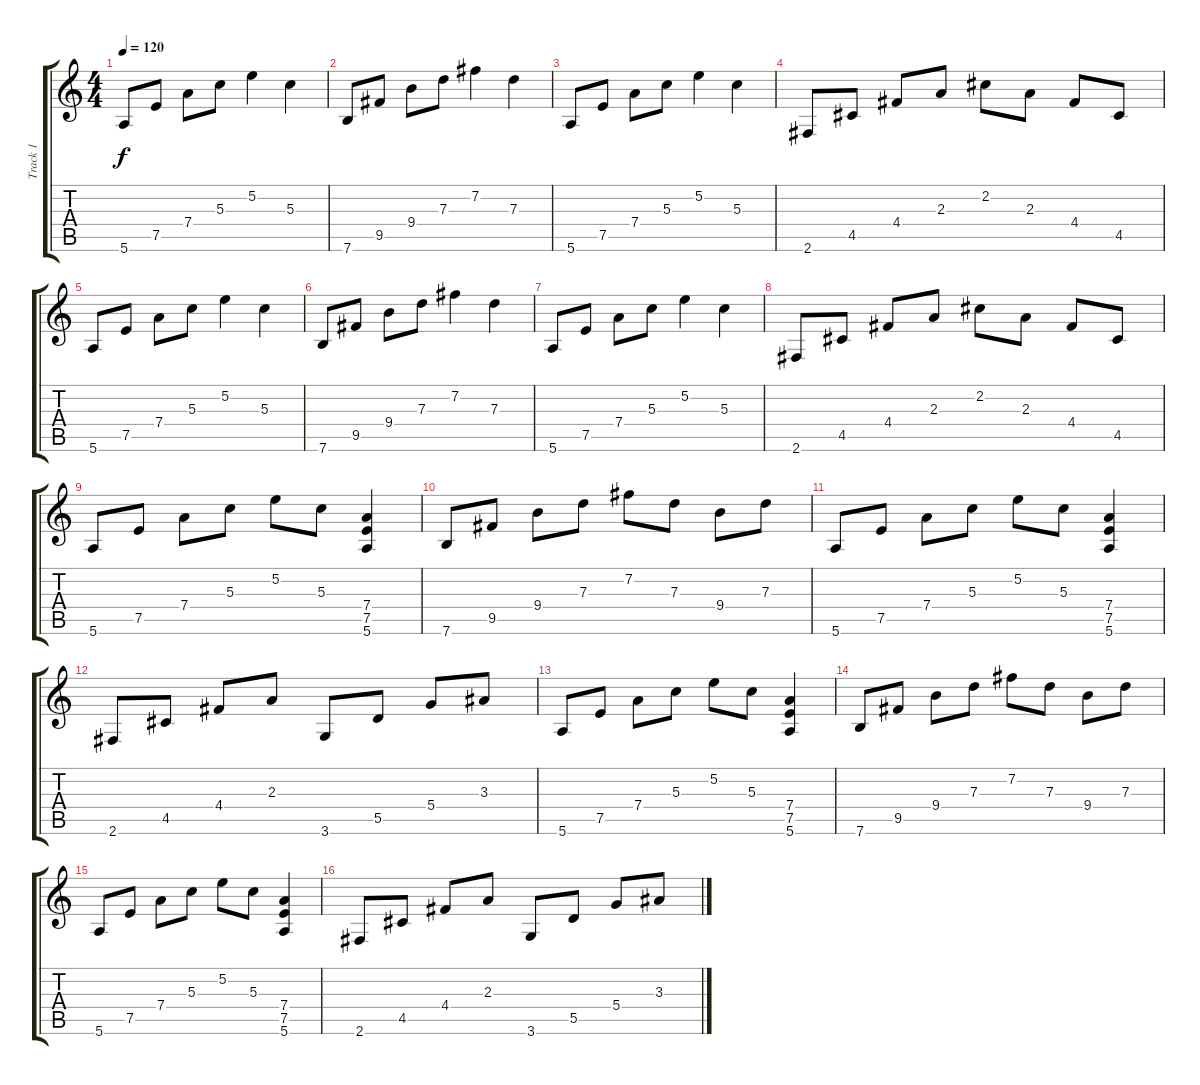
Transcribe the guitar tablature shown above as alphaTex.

\track ("Track 1" "Track 1") {instrument acousticguitarsteel}
\staff {score tabs}
\tuning (E4 B3 G3 D3 A2 E2) {hide}
\ts (4 4)
\tempo 120
\clef g2
\ks c
5.6.8{dy f instrument acousticguitarsteel} 7.5.8 7.4.8 5.3.8 5.2.4 5.3.4 |
7.6.8 9.5.8 9.4.8 7.3.8 7.2.4 7.3.4 |
5.6.8 7.5.8 7.4.8 5.3.8 5.2.4 5.3.4 |
2.6.8 4.5.8 4.4.8 2.3.8 2.2.8 2.3.8 4.4.8 4.5.8 |
5.6.8 7.5.8 7.4.8 5.3.8 5.2.4 5.3.4 |
7.6.8 9.5.8 9.4.8 7.3.8 7.2.4 7.3.4 |
5.6.8 7.5.8 7.4.8 5.3.8 5.2.4 5.3.4 |
2.6.8 4.5.8 4.4.8 2.3.8 2.2.8 2.3.8 4.4.8 4.5.8 |
5.6.8 7.5.8 7.4.8 5.3.8 5.2.8 5.3.8 (7.4 7.5 5.6).4 |
7.6.8 9.5.8 9.4.8 7.3.8 7.2.8 7.3.8 9.4.8 7.3.8 |
5.6.8 7.5.8 7.4.8 5.3.8 5.2.8 5.3.8 (7.4 7.5 5.6).4 |
2.6.8 4.5.8 4.4.8 2.3.8 3.6.8 5.5.8 5.4.8 3.3.8 |
5.6.8 7.5.8 7.4.8 5.3.8 5.2.8 5.3.8 (7.4 7.5 5.6).4 |
7.6.8 9.5.8 9.4.8 7.3.8 7.2.8 7.3.8 9.4.8 7.3.8 |
5.6.8 7.5.8 7.4.8 5.3.8 5.2.8 5.3.8 (7.4 7.5 5.6).4 |
2.6.8 4.5.8 4.4.8 2.3.8 3.6.8 5.5.8 5.4.8 3.3.8
